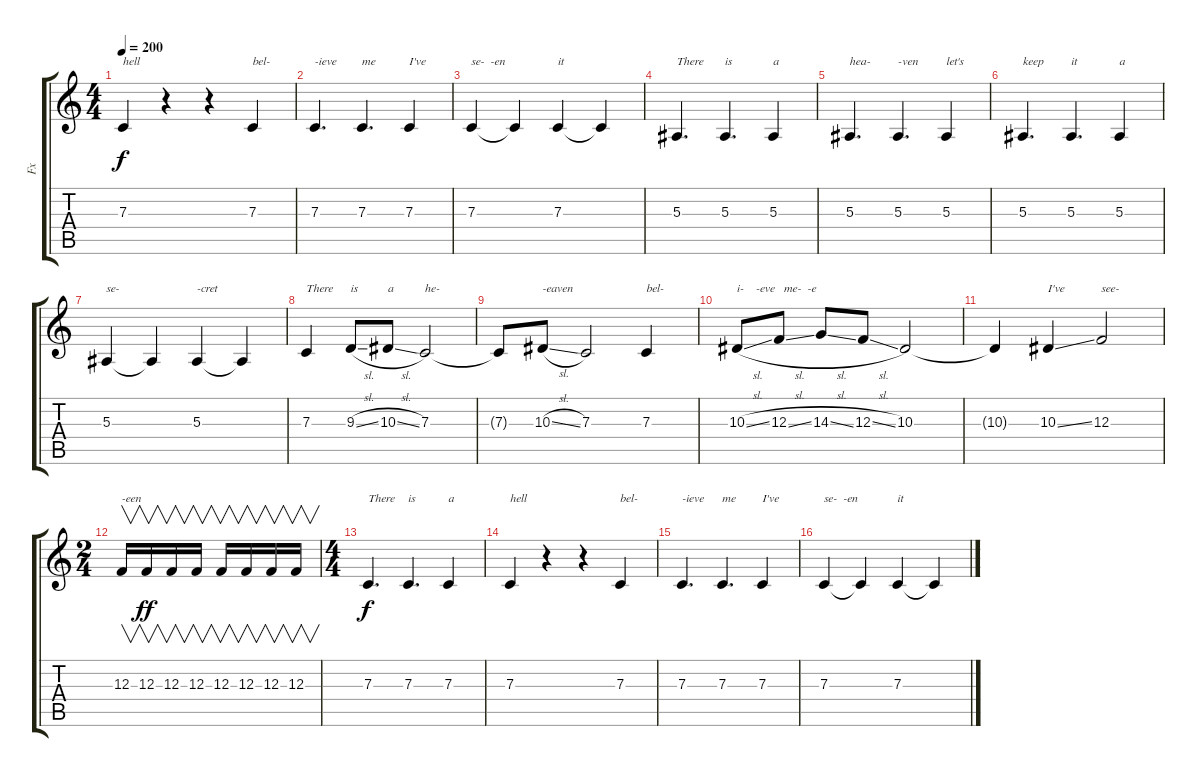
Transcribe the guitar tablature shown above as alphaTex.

\track ("Fx" "Fx") {instrument pad7halo}
\staff {score tabs}
\tuning (D4 A3 F3 C3 G2 C2) {hide}
\ts (4 4)
\tempo 200
\clef g2
\ks c
7.3.4{txt "hell" dy f} r.4 r.4 7.3.4{txt "bel-"} |
7.3.4{d txt "-ieve"} 7.3.4{d txt "me"} 7.3.4{txt "I've"} |
7.3.4{txt "se-  -en"} 7.3{t}.4 7.3.4{txt "it"} 7.3{t}.4 |
5.3.4{d txt "There"} 5.3.4{d txt "is"} 5.3.4{txt "a"} |
5.3.4{d txt "hea-"} 5.3.4{d txt "-ven"} 5.3.4{txt "let's"} |
5.3.4{d txt "keep"} 5.3.4{d txt "it"} 5.3.4{txt "a"} |
5.3.4{txt "se-"} 5.3{t}.4 5.3.4{txt "-cret"} 5.3{t}.4 |
7.3.4{txt "There"} 9.3{sl}.8{txt "is"} 10.3{sl}.8{txt "a"} 7.3.2{txt "he-"} |
7.3{t}.8 10.3{sl}.8{txt "-eaven"} 7.3.2 7.3.4{txt "bel-"} |
10.3{sl}.8{txt "i-    -eve   me-  -e"} 12.3{sl}.8 14.3{sl}.8 12.3{sl}.8 10.3.2 |
10.3{t}.4 10.3{ss}.4{txt "I've"} 12.3.2{txt "see-"} |
\ts (2 4)
12.3.16{v txt "-een"} 12.3.16{v dy ff} 12.3.16{v} 12.3.16{v} 12.3.16{v} 12.3.16{v} 12.3.16{v} 12.3.16{v} |
\ts (4 4)
7.3.4{d txt "There" dy f instrument pad7halo} 7.3.4{d txt "is"} 7.3.4{txt "a"} |
7.3.4{txt "hell"} r.4 r.4 7.3.4{txt "bel-"} |
7.3.4{d txt "-ieve"} 7.3.4{d txt "me"} 7.3.4{txt "I've"} |
7.3.4{txt "se-  -en"} 7.3{t}.4 7.3.4{txt "it"} 7.3{t}.4
